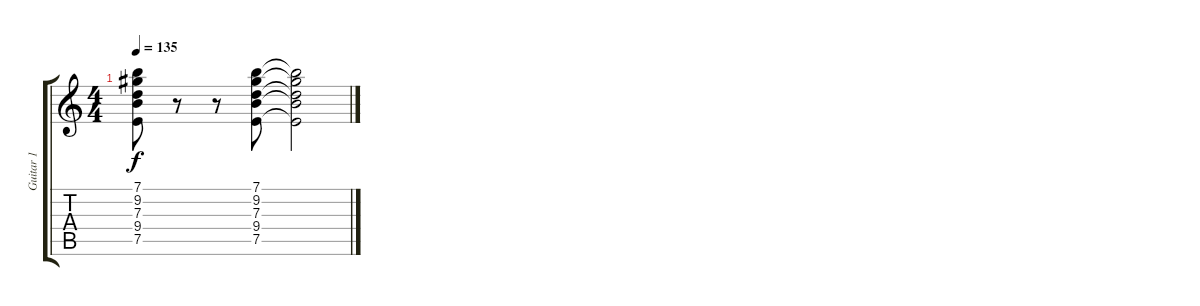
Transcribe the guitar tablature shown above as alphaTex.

\track ("Guitar 1" "Guitar 1") {instrument electricguitarclean}
\staff {score tabs}
\tuning (E4 B3 G3 D3 A2 E2) {hide}
\ts (4 4)
\tempo 135
\clef g2
\ks c
(7.1 9.2 7.3 9.4 7.5).8{dy f} r.8 r.8 (7.1 9.2 7.3 9.4 7.5).8 (7.1{t} 9.2{t} 7.3{t} 9.4{t} 7.5{t}).2
